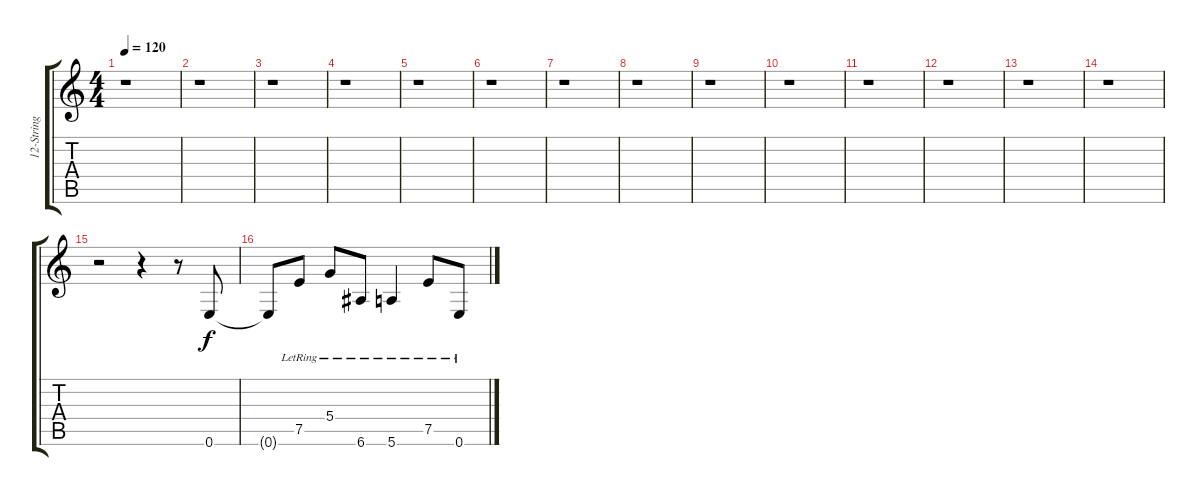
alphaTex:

\track ("12-String Acoustic" "12-String ") {instrument acousticguitarsteel}
\staff {score tabs}
\tuning (E4 B3 G3 D3 A2 E2) {hide}
\ts (4 4)
\tempo 120
\clef g2
\ks c
r.1{dy f} |
r.1 |
r.1 |
r.1 |
r.1 |
r.1 |
r.1 |
r.1 |
r.1 |
r.1 |
r.1 |
r.1 |
r.1 |
r.1 |
r.2 r.4 r.8 0.6.8 |
0.6{t}.8 7.5{lr}.8 5.4{lr}.8 6.6{lr}.8 5.6{lr}.4 7.5{lr}.8 0.6{lr}.8
